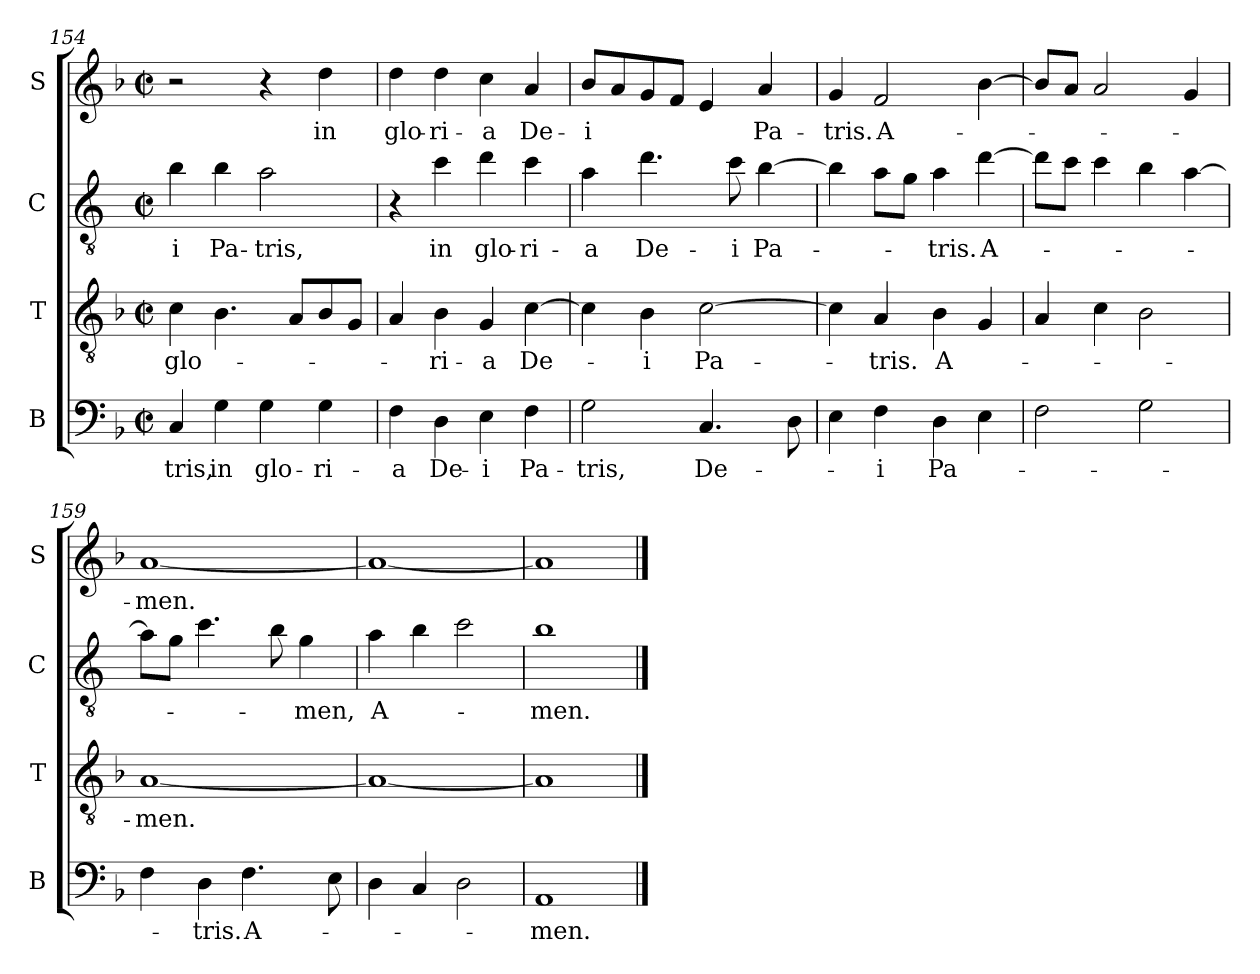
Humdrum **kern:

**kern	**text	**kern	**text	**kern	**text	**kern	**text
*part4	*part4	*part3	*part3	*part2	*part2	*part1	*part1
*staff4	*staff4	*staff3	*staff3	*staff2	*staff2	*staff1	*staff1
*I"B	*	*I"T	*	*I"C	*	*I"S	*
*I'B	*	*I'T	*	*I'C	*	*I'S	*
*clefF4	*	*clefGv2	*	*clefGv2	*	*clefG2	*
*	*	*	*	*ITrd4c7	*	*	*
*k[b-]	*	*k[b-]	*	*k[b-]	*	*k[b-]	*
*M2/2	*	*M2/2	*	*M2/2	*	*M2/2	*
*met(c|)	*	*met(c|)	*	*met(c|)	*	*met(c|)	*
=154	=154	=154	=154	=154	=154	=154	=154
!	!LO:LY:b	!	!LO:LY:b	!	!LO:LY:b	!	!
4C/	-tris,	4c\	glo-	4e\	-i	2r	.
!	!LO:LY:b	!	!	!	!LO:LY:b	!	!
4G\	in	4.B-\	.	4e\	Pa-	.	.
!	!LO:LY:b	!	!	!	!LO:LY:b	!	!
4G\	glo-	.	.	2d\	-tris,	4r	.
.	.	8A/L	.	.	.	.	.
!	!LO:LY:b	!	!	!	!	!	!LO:LY:b
4G\	-ri-	8B-/	.	.	.	4dd\	in
.	.	8G/J	.	.	.	.	.
=155	=155	=155	=155	=155	=155	=155	=155
!	!LO:LY:b	!	!	!	!	!	!LO:LY:b
4F\	-a	4A/	.	4r	.	4dd\	glo-
!	!LO:LY:b	!	!LO:LY:b	!	!LO:LY:b	!	!LO:LY:b
4D\	De-	4B-\	-ri-	4f\	in	4dd\	-ri-
!	!LO:LY:b	!	!LO:LY:b	!	!LO:LY:b	!	!LO:LY:b
4E\	-i	4G/	a	4g\	glo-	4cc\	-a
!	!LO:LY:b	!	!LO:LY:b	!	!LO:LY:b	!	!LO:LY:b
4F\	Pa-	[4c\	De-	4f\	-ri-	4a/	De-
!!LO:LB:g=z
=156	=156	=156	=156	=156	=156	=156	=156
!	!LO:LY:b	!	!	!	!LO:LY:b	!	!LO:LY:b
2G\	-tris,	4c\]	.	4d\	-a	8b-/L	-i
.	.	.	.	.	.	8a/	.
!	!	!	!LO:LY:b	!	!LO:LY:b	!	!
.	.	4B-\	i	4.g\	De-	8g/	.
.	.	.	.	.	.	8f/J	.
!	!LO:LY:b	!	!LO:LY:b	!	!	!	!
4.C/	De-	[2c\	Pa-	.	.	4e/	.
!	!	!	!	!	!LO:LY:b	!	!
.	.	.	.	8f\	-i	.	.
!	!	!	!	!	!LO:LY:b	!	!LO:LY:b
.	.	.	.	[4e\	Pa-	4a/	Pa-
8D\	.	.	.	.	.	.	.
=157	=157	=157	=157	=157	=157	=157	=157
!	!	!	!	!	!	!	!LO:LY:b
4E\	.	4c\]	.	4e\]	.	4g/	-tris.
!	!LO:LY:b	!	!LO:LY:b	!	!	!	!LO:LY:b
4F\	-i	4A/	-tris.	8d\L	.	2f/	A-
.	.	.	.	8c\J	.	.	.
!	!LO:LY:b	!	!LO:LY:b	!	!LO:LY:b	!	!
4D\	Pa-	4B-\	A-	4d\	-tris.	.	.
!	!	!	!	!	!LO:LY:b	!	!
4E\	.	4G/	.	[4g\	A-	[4b-\	.
=158	=158	=158	=158	=158	=158	=158	=158
2F\	.	4A/	.	8g\L]	.	8b-/L]	.
.	.	.	.	8f\J	.	8a/J	.
.	.	4c\	.	4f\	.	2a/	.
2G\	.	2B-\	.	4e\	.	.	.
.	.	.	.	[4d\	.	4g/	.
=159	=159	=159	=159	=159	=159	=159	=159
!	!	!	!LO:LY:b	!	!	!	!LO:LY:b
4F\	.	[1A	-men.	8d\L]	.	[1a	-men.
.	.	.	.	8c\J	.	.	.
!	!LO:LY:b	!	!	!	!	!	!
4D\	-tris.	.	.	4.f\	.	.	.
!	!LO:LY:b	!	!	!	!	!	!
4.F\	A-	.	.	.	.	.	.
.	.	.	.	8e\	.	.	.
!	!	!	!	!	!LO:LY:b	!	!
.	.	.	.	4c\	-men,	.	.
8E\	.	.	.	.	.	.	.
=160	=160	=160	=160	=160	=160	=160	=160
!	!	!	!	!	!LO:LY:b	!	!
4D\	.	1A_	.	4d\	A-	1a_	.
4C/	.	.	.	4e\	.	.	.
2D\	.	.	.	2f\	.	.	.
=161	=161	=161	=161	=161	=161	=161	=161
!	!LO:LY:b	!	!	!	!LO:LY:b	!	!
1AA	-men.	1A]	.	1e	-men.	1a]	.
==	==	==	==	==	==	==	==
*-	*-	*-	*-	*-	*-	*-	*-
